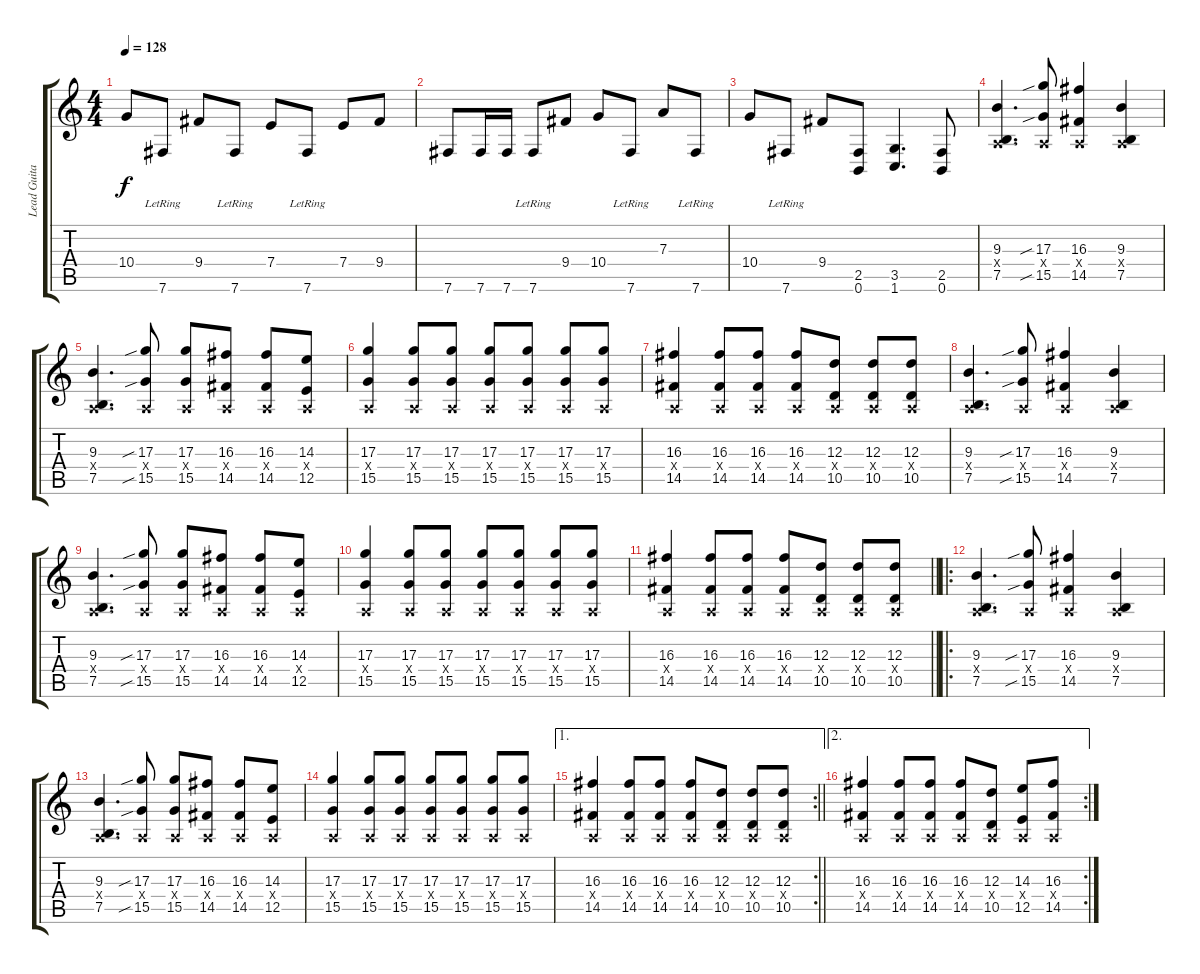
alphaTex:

\track ("Lead Guitar" "Lead Guita") {instrument distortionguitar}
\staff {score tabs}
\tuning (B3 Gb3 D3 A2 E2 B1) {hide}
\ts (4 4)
\tempo 128
\clef g2
\ks c
10.4.8{dy f} 7.6{lr}.8 9.4.8 7.6{lr}.8 7.4.8 7.6{lr}.8 7.4.8 9.4.8 |
7.6.8 7.6.16 7.6.16 7.6{lr}.8 9.4.8 10.4.8 7.6{lr}.8 7.3.8 7.6{lr}.8 |
10.4.8 7.6{lr}.8 9.4.8 (2.5 0.6).8 (3.5 1.6).4{d} (2.5 0.6).8 |
(9.3 0.4{x} 7.5).4{d} (17.3{sib} 0.4{x} 15.5{sib}).8 (16.3 0.4{x} 14.5).4 (9.3 0.4{x} 7.5).4 |
(9.3 0.4{x} 7.5).4{d} (17.3{sib} 0.4{x} 15.5{sib}).8 (17.3 0.4{x} 15.5).8 (16.3 0.4{x} 14.5).8 (16.3 0.4{x} 14.5).8 (14.3 0.4{x} 12.5).8 |
(17.3 0.4{x} 15.5).4 (17.3 0.4{x} 15.5).8 (17.3 0.4{x} 15.5).8 (17.3 0.4{x} 15.5).8 (17.3 0.4{x} 15.5).8 (17.3 0.4{x} 15.5).8 (17.3 0.4{x} 15.5).8 |
(16.3 0.4{x} 14.5).4 (16.3 0.4{x} 14.5).8 (16.3 0.4{x} 14.5).8 (16.3 0.4{x} 14.5).8 (12.3 0.4{x} 10.5).8 (12.3 0.4{x} 10.5).8 (12.3 0.4{x} 10.5).8 |
(9.3 0.4{x} 7.5).4{d} (17.3{sib} 0.4{x} 15.5{sib}).8 (16.3 0.4{x} 14.5).4 (9.3 0.4{x} 7.5).4 |
(9.3 0.4{x} 7.5).4{d} (17.3{sib} 0.4{x} 15.5{sib}).8 (17.3 0.4{x} 15.5).8 (16.3 0.4{x} 14.5).8 (16.3 0.4{x} 14.5).8 (14.3 0.4{x} 12.5).8 |
(17.3 0.4{x} 15.5).4 (17.3 0.4{x} 15.5).8 (17.3 0.4{x} 15.5).8 (17.3 0.4{x} 15.5).8 (17.3 0.4{x} 15.5).8 (17.3 0.4{x} 15.5).8 (17.3 0.4{x} 15.5).8 |
\barLineRight lightlight
(16.3 0.4{x} 14.5).4 (16.3 0.4{x} 14.5).8 (16.3 0.4{x} 14.5).8 (16.3 0.4{x} 14.5).8 (12.3 0.4{x} 10.5).8 (12.3 0.4{x} 10.5).8 (12.3 0.4{x} 10.5).8 |
\ro
(9.3 0.4{x} 7.5).4{d} (17.3{sib} 0.4{x} 15.5{sib}).8 (16.3 0.4{x} 14.5).4 (9.3 0.4{x} 7.5).4 |
(9.3 0.4{x} 7.5).4{d} (17.3{sib} 0.4{x} 15.5{sib}).8 (17.3 0.4{x} 15.5).8 (16.3 0.4{x} 14.5).8 (16.3 0.4{x} 14.5).8 (14.3 0.4{x} 12.5).8 |
(17.3 0.4{x} 15.5).4 (17.3 0.4{x} 15.5).8 (17.3 0.4{x} 15.5).8 (17.3 0.4{x} 15.5).8 (17.3 0.4{x} 15.5).8 (17.3 0.4{x} 15.5).8 (17.3 0.4{x} 15.5).8 |
\ae 1
\rc 2
\barLineRight lightlight
(16.3 0.4{x} 14.5).4 (16.3 0.4{x} 14.5).8 (16.3 0.4{x} 14.5).8 (16.3 0.4{x} 14.5).8 (12.3 0.4{x} 10.5).8 (12.3 0.4{x} 10.5).8 (12.3 0.4{x} 10.5).8 |
\ae 2
\rc 2
(16.3 0.4{x} 14.5).4 (16.3 0.4{x} 14.5).8 (16.3 0.4{x} 14.5).8 (16.3 0.4{x} 14.5).8 (12.3 0.4{x} 10.5).8 (14.3 0.4{x} 12.5).8 (16.3 0.4{x} 14.5).8
